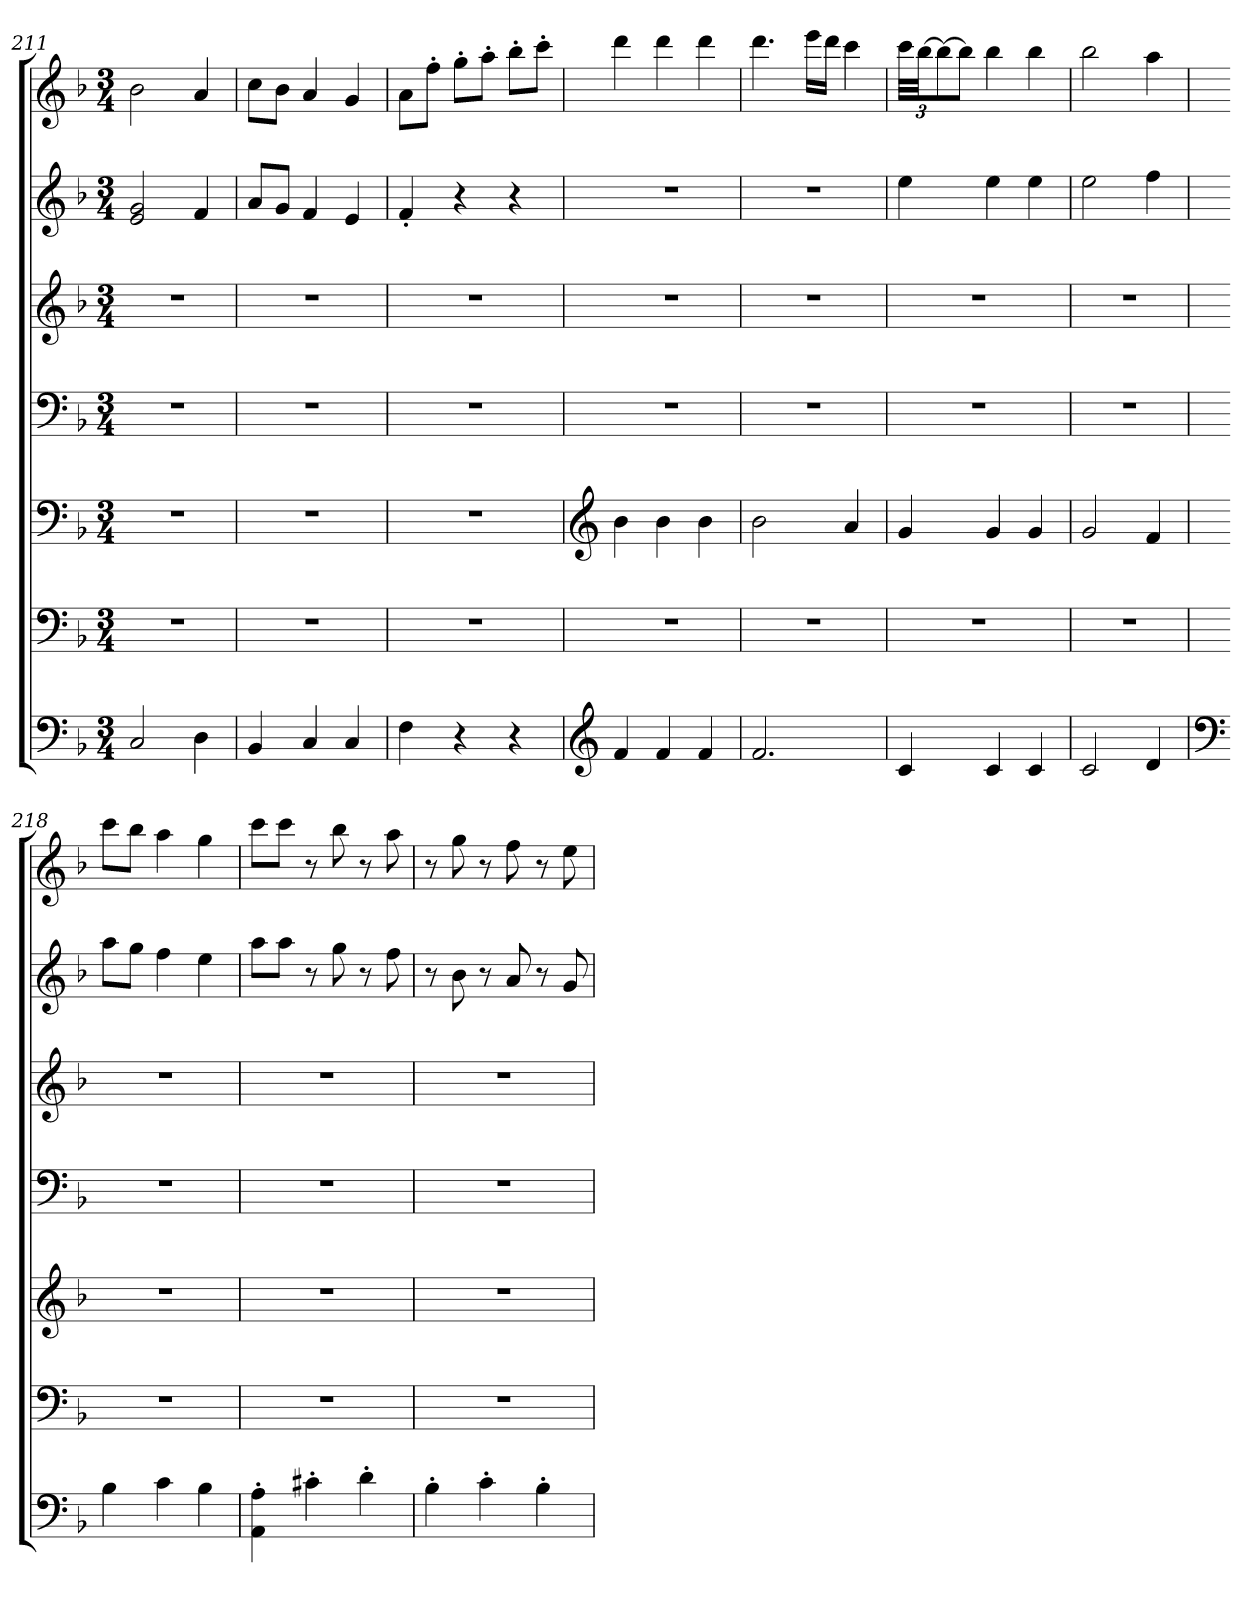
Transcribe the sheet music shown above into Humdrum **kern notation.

**kern	**kern	**kern	**kern	**kern	**kern	**kern
*part5	*part4	*part4	*part3	*part3	*part2	*part1
*staff7	*staff6	*staff5	*staff4	*staff3	*staff2	*staff1
!!LO:PB:g=z
*clefF4	*clefF4	*clefF4	*clefF4	*clefG2	*clefG2	*clefG2
*k[b-]	*k[b-]	*k[b-]	*k[b-]	*k[b-]	*k[b-]	*k[b-]
*M3/4	*M3/4	*M3/4	*M3/4	*M3/4	*M3/4	*M3/4
*MM143	*MM143	*MM143	*MM143	*MM143	*MM143	*MM143
=211	=211	=211	=211	=211	=211	=211
2C/	2.r	2.r	2.r	2.r	2e/ 2g/	2b-\
4D\	.	.	.	.	4f/	4a/
=212	=212	=212	=212	=212	=212	=212
*	*	*	*	*	*	*MM143
4BB-/	2.r	2.r	2.r	2.r	8a/L	8cc\L
.	.	.	.	.	8g/J	8b-\J
4C/	.	.	.	.	4f/	4a/
4C/	.	.	.	.	4e/	4g/
=213	=213	=213	=213	=213	=213	=213
4F\	2.r	2.r	2.r	2.r	4f'/	8a\L
.	.	.	.	.	.	8ff'\J
4r	.	.	.	.	4r	8gg'\L
.	.	.	.	.	.	8aa'\J
4r	.	.	.	.	4r	8bb-'\L
.	.	.	.	.	.	8ccc'\J
=214	=214	=214	=214	=214	=214	=214
*clefG2	*	*clefG2	*	*	*	*
*	*	*	*	*	*	*MM143
4f/	2.r	4b-\	2.r	2.r	2.r	4ddd\
4f/	.	4b-\	.	.	.	4ddd\
4f/	.	4b-\	.	.	.	4ddd\
=215	=215	=215	=215	=215	=215	=215
*	*	*	*	*	*	*MM143
2.f/	2.r	2b-\	2.r	2.r	2.r	4.ddd\
.	.	.	.	.	.	16eee\LL
.	.	.	.	.	.	16ddd\JJ
.	.	4a/	.	.	.	4ccc\
=216	=216	=216	=216	=216	=216	=216
*	*	*	*	*	*	*Xbrackettup
*	*	*	*	*	*	*MM143
4c/	2.r	4g/	2.r	2.r	4ee\	48ccc\LLL
.	.	.	.	.	.	[48bb-\JJ
.	.	.	.	.	.	12bb-\_
.	.	.	.	.	.	8bb-\J]
4c/	.	4g/	.	.	4ee\	4bb-\
4c/	.	4g/	.	.	4ee\	4bb-\
=217	=217	=217	=217	=217	=217	=217
*	*	*	*	*	*	*MM143
2c/	2.r	2g/	2.r	2.r	2ee\	2bb-\
4d/	.	4f/	.	.	4ff\	4aa\
!!LO:PB:g=z
=218	=218	=218	=218	=218	=218	=218
*clefF4	*	*	*	*	*	*
*	*	*	*	*	*	*MM143
4B-\	2.r	2.r	2.r	2.r	8aa\L	8ccc\L
.	.	.	.	.	8gg\J	8bb-\J
4c\	.	.	.	.	4ff\	4aa\
4B-\	.	.	.	.	4ee\	4gg\
=219	=219	=219	=219	=219	=219	=219
*	*	*	*	*	*	*MM147
4AA\' 4A\'	2.r	2.r	2.r	2.r	8aa\L	8ccc\L
.	.	.	.	.	8aa\J	8ccc\J
4c#X'\	.	.	.	.	8r	8r
.	.	.	.	.	8gg\	8bb-\
4d'\	.	.	.	.	8r	8r
.	.	.	.	.	8ff\	8aa\
=220	=220	=220	=220	=220	=220	=220
4B-'\	2.r	2.r	2.r	2.r	8r	8r
.	.	.	.	.	8b-\	8gg\
4c'\	.	.	.	.	8r	8r
.	.	.	.	.	8a/	8ff\
4B-'\	.	.	.	.	8r	8r
.	.	.	.	.	8g/	8ee\
=	=	=	=	=	=	=
*-	*-	*-	*-	*-	*-	*-
